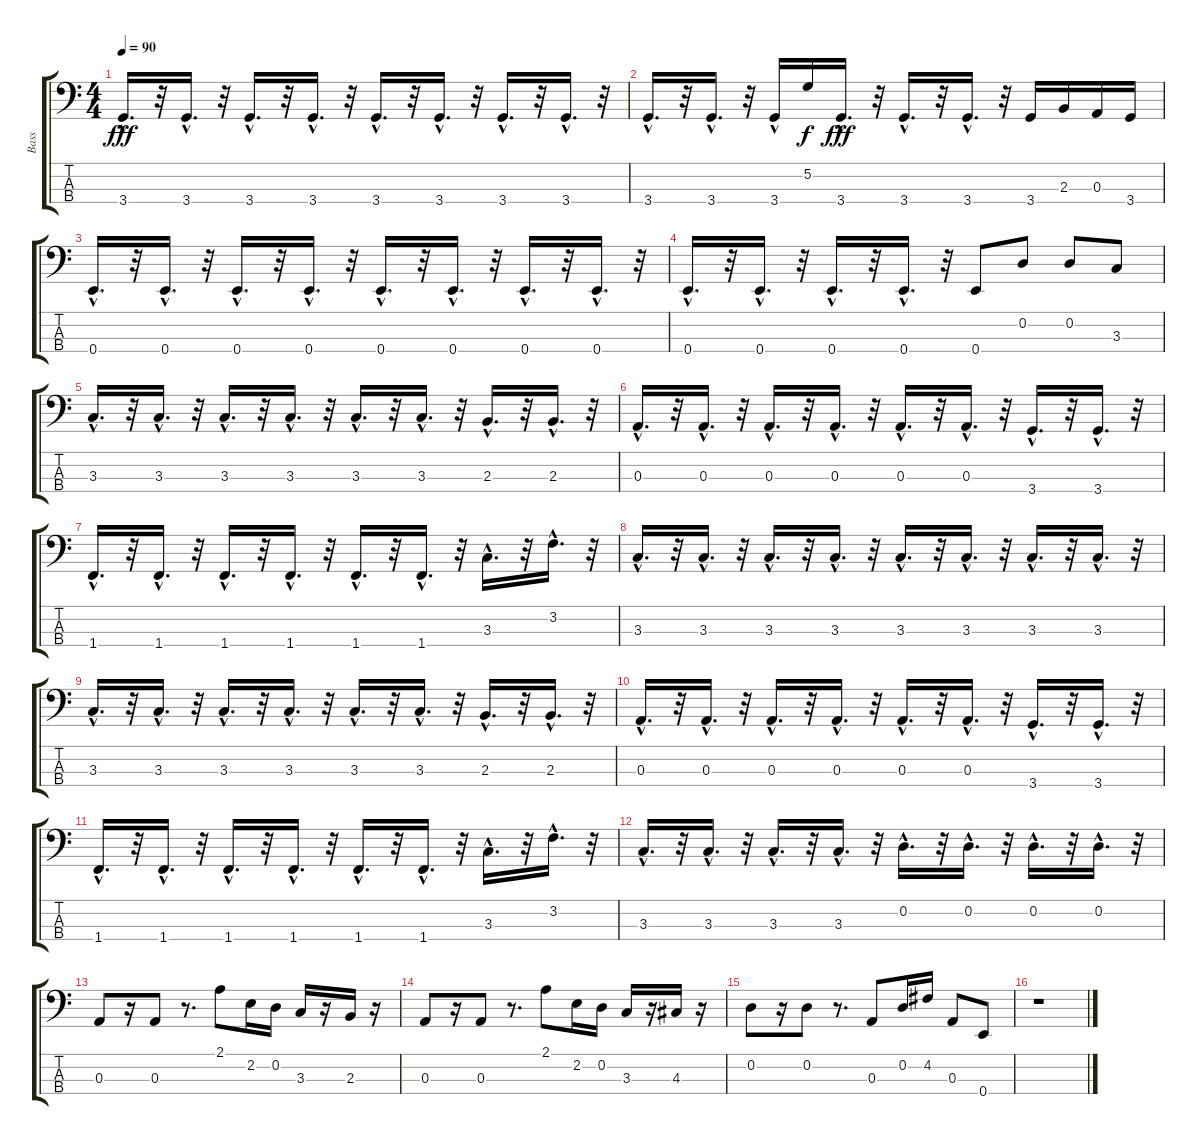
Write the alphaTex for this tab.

\track ("Bass" "Bass") {instrument electricbassfinger}
\staff {score tabs}
\tuning (G2 D2 A1 E1) {hide}
\ts (4 4)
\tempo 90
\clef f4
\ks c
3.4{hac}.16{d dy fff} r.32 3.4{hac}.16{d} r.32 3.4{hac}.16{d} r.32 3.4{hac}.16{d} r.32 3.4{hac}.16{d} r.32 3.4{hac}.16{d} r.32 3.4{hac}.16{d} r.32 3.4{hac}.16{d} r.32 |
3.4{hac}.16{d} r.32 3.4{hac}.16{d} r.32 3.4{hac}.16 5.2.16{dy f} 3.4{hac}.16{d dy fff} r.32 3.4{hac}.16{d} r.32 3.4{hac}.16{d} r.32 3.4.16 2.3.16 0.3.16 3.4.16 |
0.4{hac}.16{d} r.32 0.4{hac}.16{d} r.32 0.4{hac}.16{d} r.32 0.4{hac}.16{d} r.32 0.4{hac}.16{d} r.32 0.4{hac}.16{d} r.32 0.4{hac}.16{d} r.32 0.4{hac}.16{d} r.32 |
0.4{hac}.16{d} r.32 0.4{hac}.16{d} r.32 0.4{hac}.16{d} r.32 0.4{hac}.16{d} r.32 0.4.8 0.2.8 0.2.8 3.3.8 |
3.3{hac}.16{d} r.32 3.3{hac}.16{d} r.32 3.3{hac}.16{d} r.32 3.3{hac}.16{d} r.32 3.3{hac}.16{d} r.32 3.3{hac}.16{d} r.32 2.3{hac}.16{d} r.32 2.3{hac}.16{d} r.32 |
0.3{hac}.16{d} r.32 0.3{hac}.16{d} r.32 0.3{hac}.16{d} r.32 0.3{hac}.16{d} r.32 0.3{hac}.16{d} r.32 0.3{hac}.16{d} r.32 3.4{hac}.16{d} r.32 3.4{hac}.16{d} r.32 |
1.4{hac}.16{d} r.32 1.4{hac}.16{d} r.32 1.4{hac}.16{d} r.32 1.4{hac}.16{d} r.32 1.4{hac}.16{d} r.32 1.4{hac}.16{d} r.32 3.3{hac}.16{d} r.32 3.2{hac}.16{d} r.32 |
3.3{hac}.16{d} r.32 3.3{hac}.16{d} r.32 3.3{hac}.16{d} r.32 3.3{hac}.16{d} r.32 3.3{hac}.16{d} r.32 3.3{hac}.16{d} r.32 3.3{hac}.16{d} r.32 3.3{hac}.16{d} r.32 |
3.3{hac}.16{d} r.32 3.3{hac}.16{d} r.32 3.3{hac}.16{d} r.32 3.3{hac}.16{d} r.32 3.3{hac}.16{d} r.32 3.3{hac}.16{d} r.32 2.3{hac}.16{d} r.32 2.3{hac}.16{d} r.32 |
0.3{hac}.16{d} r.32 0.3{hac}.16{d} r.32 0.3{hac}.16{d} r.32 0.3{hac}.16{d} r.32 0.3{hac}.16{d} r.32 0.3{hac}.16{d} r.32 3.4{hac}.16{d} r.32 3.4{hac}.16{d} r.32 |
1.4{hac}.16{d} r.32 1.4{hac}.16{d} r.32 1.4{hac}.16{d} r.32 1.4{hac}.16{d} r.32 1.4{hac}.16{d} r.32 1.4{hac}.16{d} r.32 3.3{hac}.16{d} r.32 3.2{hac}.16{d} r.32 |
3.3{hac}.16{d} r.32 3.3{hac}.16{d} r.32 3.3{hac}.16{d} r.32 3.3{hac}.16{d} r.32 0.2{hac}.16{d} r.32 0.2{hac}.16{d} r.32 0.2{hac}.16{d} r.32 0.2{hac}.16{d} r.32 |
0.3.8 r.16 0.3.8 r.8{d} 2.1.8 2.2.16 0.2.16 3.3.16 r.16 2.3.16 r.16 |
0.3.8 r.16 0.3.8 r.8{d} 2.1.8 2.2.16 0.2.16 3.3.16 r.16 4.3.16 r.16 |
0.2.8 r.16 0.2.8 r.8{d} 0.3.8 0.2.16 4.2.16 0.3.8 0.4.8 |
r.1
